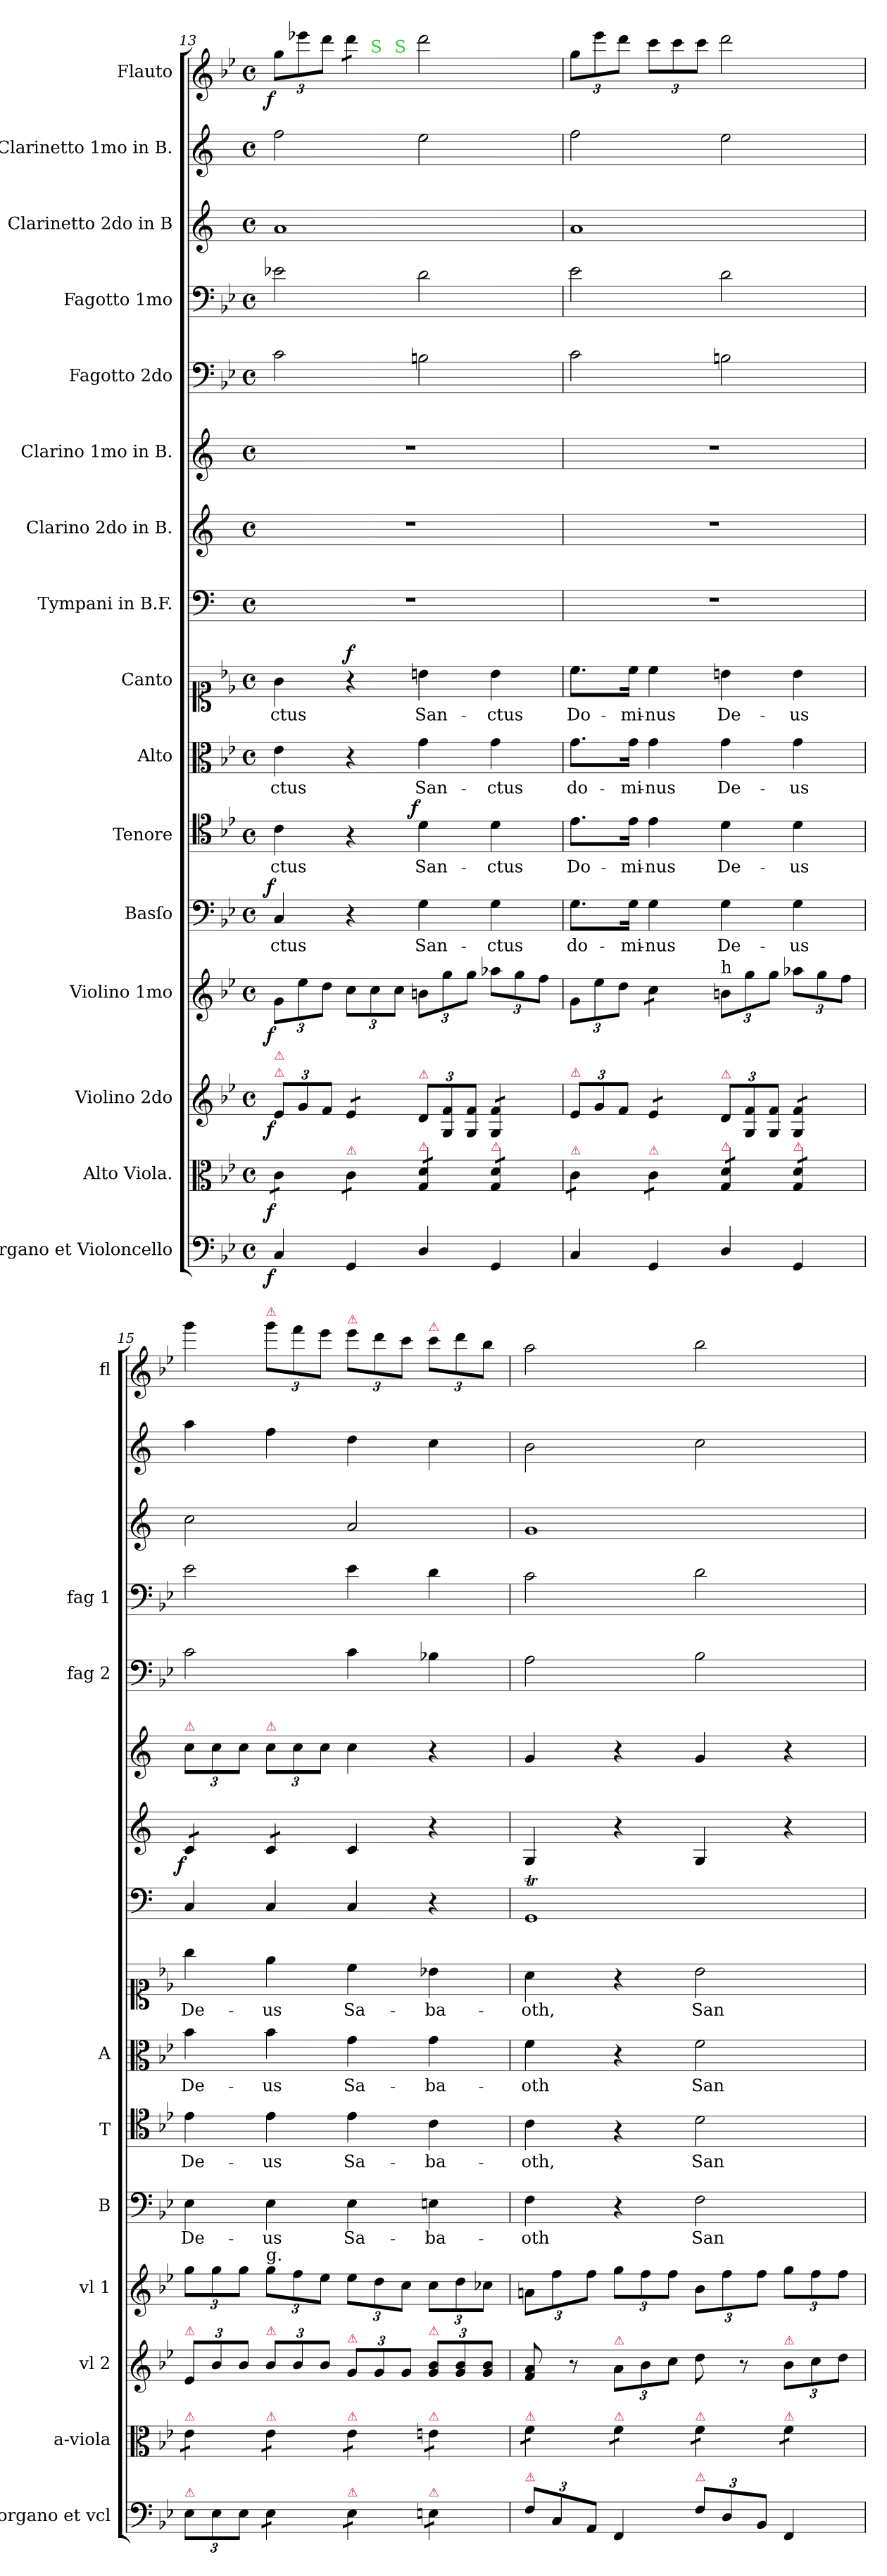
**kern	**dynam	**kern	**dynam	**kern	**dynam	**kern	**dynam	**kern	**text	**dynam	**kern	**text	**dynam	**kern	**text	**dynam	**kern	**text	**dynam	**kern	**kern	**dynam	**kern	**kern	**kern	**kern	**kern	**kern	**dynam
*part16	*part16	*part15	*part15	*part14	*part14	*part13	*part13	*part12	*part12	*part12	*part11	*part11	*part11	*part10	*part10	*part10	*part9	*part9	*part9	*part8	*part7	*part7	*part6	*part5	*part4	*part3	*part2	*part1	*part1
*staff16	*staff16	*staff15	*staff15	*staff14	*staff14	*staff13	*staff13	*staff12	*staff12	*staff12	*staff11	*staff11	*staff11	*staff10	*staff10	*staff10	*staff9	*staff9	*staff9	*staff8	*staff7	*staff7	*staff6	*staff5	*staff4	*staff3	*staff2	*staff1	*staff1
*I"Organo et Violoncello	*	*I"Alto Viola.	*	*I"Violino 2do	*	*I"Violino 1mo	*	*I"Basſo	*	*	*I"Tenore	*	*	*I"Alto	*	*	*I"Canto	*	*	*I"Tympani in B.F.	*I"Clarino 2do in B.	*	*I"Clarino 1mo in B.	*I"Fagotto 2do	*I"Fagotto 1mo	*I"Clarinetto 2do in B	*I"Clarinetto 1mo in B.	*I"Flauto	*
*I'organo et vcl	*	*I'a-viola	*	*I'vl 2	*	*I'vl 1	*	*I'B	*	*	*I'T	*	*	*I'A	*	*	*	*	*	*	*	*	*	*I'fag 2	*I'fag 1	*	*	*I'fl	*
*clefF4	*	*clefC3	*	*clefG2	*	*clefG2	*	*clefF4	*	*	*clefC4	*	*	*clefC3	*	*	*clefC1	*	*	*clefF4	*clefG2	*	*clefG2	*clefF4	*clefF4	*clefG2	*clefG2	*clefG2	*
*	*	*	*	*	*	*	*	*	*	*	*	*	*	*	*	*	*	*	*	*ITrd1c2	*ITrd1c2	*	*ITrd1c2	*	*	*ITrd1c2	*ITrd1c2	*	*
*k[b-e-]	*	*k[b-e-]	*	*k[b-e-]	*	*k[b-e-]	*	*k[b-e-]	*	*	*k[b-e-]	*	*	*k[b-e-]	*	*	*k[b-e-]	*	*	*k[b-e-]	*k[b-e-]	*	*k[b-e-]	*k[b-e-]	*k[b-e-]	*k[b-e-]	*k[b-e-]	*k[b-e-]	*
*B-:	*	*B-:	*	*B-:	*	*B-:	*	*B-:	*	*	*B-:	*	*	*B-:	*	*	*B-:	*	*	*B-:	*B-:	*	*B-:	*B-:	*B-:	*B-:	*B-:	*B-:	*
*M4/4	*	*M4/4	*	*M4/4	*	*M4/4	*	*M4/4	*	*	*M4/4	*	*	*M4/4	*	*	*M4/4	*	*	*M4/4	*M4/4	*	*M4/4	*M4/4	*M4/4	*M4/4	*M4/4	*M4/4	*
*met(c)	*	*met(c)	*	*met(c)	*	*met(c)	*	*met(c)	*	*	*met(c)	*	*	*met(c)	*	*	*met(c)	*	*	*met(c)	*met(c)	*	*met(c)	*met(c)	*met(c)	*met(c)	*met(c)	*met(c)	*
=13	=13	=13	=13	=13	=13	=13	=13	=13	=13	=13	=13	=13	=13	=13	=13	=13	=13	=13	=13	=13	=13	=13	=13	=13	=13	=13	=13	=13	=13
!	!	!	!	!	!	!	!	!	!	!	!	!	!	!	!	!	!	!	!	!	!	!	!	!	!	!	!	!LO:TX:a:color=crimson:t=⚠	!
!	!	!	!	!LO:TX:a:color=crimson:t=⚠	!	!	!	!	!	!	!	!	!	!	!	!	!	!	!	!	!	!	!	!	!	!	!	!	!
!	!	!	!	!LO:TX:a:color=crimson:t=⚠	!	!	!	!	!	!	!	!	!	!	!	!	!	!	!	!	!	!	!	!	!	!	!	!	!
!	!	!LO:TX:a:color=crimson:t=⚠	!	!	!	!	!	!	!	!	!	!	!	!	!	!	!	!	!	!	!	!	!	!	!	!	!	!	!
!	!	!LO:TX:a:color=crimson:t=⚠	!	!	!	!	!	!	!	!	!	!	!	!	!	!	!	!	!	!	!	!	!	!	!	!	!	!	!
!	!LO:DY:rj	!	!LO:DY:rj	!	!LO:DY:rj	!	!LO:DY:b:rj	!	!	!LO:DY:a:rj	!	!	!	!	!	!	!	!	!	!	!	!	!	!	!	!	!	!	!LO:DY:rj
*	*	*	*	*	*	*	*	*	*	*	*	*	*	*	*	*	*	*	*	*	*	*	*	*	*	*	*	*^	*
*	*	*	*	*	*	*	*	*	*	*	*	*	*	*	*	*	*	*	*	*	*	*	*	*	*	*	*	*	*^	*
*	*	*tremolo	*	*	*	*	*	*	*	*	*	*	*	*	*	*	*	*	*	*	*	*	*	*	*	*	*	*	*	*	*
4C/	f	8c\L	f.	12e-/L	f.	12g\L	f.	4C/	-ctus	f	4c\	-ctus	.	4e-\	-ctus	.	4g\	-ctus	.	1r	1r	.	1r	2c\	2e-X\	1g/	2ee-\	12gg\L	3ryy	3ryy	f
.	.	.	.	12g/	.	12ee-\	.	.	.	.	.	.	.	.	.	.	.	.	.	.	.	.	.	.	.	.	.	12eee-X\	.	.	.
.	.	8c\J	.	.	.	.	.	.	.	.	.	.	.	.	.	.	.	.	.	.	.	.	.	.	.	.	.	.	.	.	.
.	.	.	.	12f/J	.	12dd\J	.	.	.	.	.	.	.	.	.	.	.	.	.	.	.	.	.	.	.	.	.	12ddd\J	.	.	.
!	!	!	!	!	!	!	!	!	!	!	!	!	!	!	!	!	!	!	!	!	!	!	!	!	!	!	!	!LO:TX:a:color=limegreen:t=S	!	!	!
!	!	!	!	!	!	!	!	!	!	!	!	!	!	!	!	!	!	!	!	!	!	!	!	!	!	!	!	!LO:TX:a:color=crimson:t=⚠	!	!	!
!	!	!	!	!LO:TX:a:color=crimson:t=⚠	!	!	!	!	!	!	!	!	!	!	!	!	!	!	!	!	!	!	!	!	!	!	!	!	!	!	!
!	!	!LO:TX:a:color=crimson:t=⚠	!	!	!	!	!	!	!	!	!	!	!	!	!	!	!	!	!	!	!	!	!	!	!	!	!	!	!	!	!
!	!	!	!	!	!	!	!	!	!	!	!	!	!	!	!	!	!	!	!LO:DY:b	!	!	!	!	!	!	!	!	!	!	!	!
*	*	*	*	*tremolo	*	*	*	*	*	*	*	*	*	*	*	*	*	*	*	*	*	*	*	*	*	*	*	*	*	*	*
*	*	*	*	*	*	*	*	*	*	*	*	*	*	*	*	*	*	*	*	*	*	*	*	*	*	*	*	*tremolo	*	*	*
4GG/	.	8c\L	.	8e-/L	.	12cc\L	.	4r	.	.	4r	.	.	4r	.	.	4r	.	f	.	.	.	.	.	.	.	.	8ddd\L	.	.	.
!	!	!	!	!	!	!	!	!	!	!	!	!	!	!	!	!	!	!	!	!	!	!	!	!	!	!	!	!	!LO:TX:a:color=limegreen:t=S	!	!
.	.	.	.	.	.	12cc\	.	.	.	.	.	.	.	.	.	.	.	.	.	.	.	.	.	.	.	.	.	.	3%2ryy	12ryy	.
.	.	8c\J	.	8e-/J	.	.	.	.	.	.	.	.	.	.	.	.	.	.	.	.	.	.	.	.	.	.	.	8ddd\J	.	.	.
*	*	*	*	*	*	*	*	*	*	*	*	*	*	*	*	*	*	*	*	*	*	*	*	*	*	*	*	*Xtremolo	*	*	*
*	*	*	*	*Xtremolo	*	*	*	*	*	*	*	*	*	*	*	*	*	*	*	*	*	*	*	*	*	*	*	*	*	*	*
!	!	!	!	!	!	!	!	!	!	!	!	!	!	!	!	!	!	!	!	!	!	!	!	!	!	!	!	!	!	!LO:TX:a:color=limegreen:t=S	!
.	.	.	.	.	.	12cc\J	.	.	.	.	.	.	.	.	.	.	.	.	.	.	.	.	.	.	.	.	.	.	.	3..ryy	.
!	!	!	!	!LO:TX:a:color=crimson:t=⚠	!	!	!	!	!	!	!	!	!	!	!	!	!	!	!	!	!	!	!	!	!	!	!	!	!	!	!
!	!	!LO:TX:a:color=crimson:t=⚠	!	!	!	!	!	!	!	!	!	!	!	!	!	!	!	!	!	!	!	!	!	!	!	!	!	!	!	!	!
!	!	!	!	!	!	!	!	!	!	!	!	!	!LO:DY:a:rj	!	!	!LO:DY:a:rj	!	!	!	!	!	!	!	!	!	!	!	!	!	!	!
4D/	.	8G/ 8d/L	.	12d/L	.	12bn\L	.	4G\	San-	.	4d\	San-	f.	4g\	San-	forto	4bn\	San-	.	.	.	.	.	2Bn\	2d\	.	2dd\	2ddd\	.	.	.
.	.	.	.	12G/ 12f/	.	12gg\	.	.	.	.	.	.	.	.	.	.	.	.	.	.	.	.	.	.	.	.	.	.	.	.	.
.	.	8G/ 8d/J	.	.	.	.	.	.	.	.	.	.	.	.	.	.	.	.	.	.	.	.	.	.	.	.	.	.	.	.	.
.	.	.	.	12G/ 12f/J	.	12gg\J	.	.	.	.	.	.	.	.	.	.	.	.	.	.	.	.	.	.	.	.	.	.	.	.	.
!	!	!LO:TX:a:color=crimson:t=⚠	!	!	!	!	!	!	!	!	!	!	!	!	!	!	!	!	!	!	!	!	!	!	!	!	!	!	!	!	!
*	*	*	*	*tremolo	*	*	*	*	*	*	*	*	*	*	*	*	*	*	*	*	*	*	*	*	*	*	*	*	*	*	*
4GG/	.	8G/ 8d/L	.	8G/ 8f/L	.	12aa-X\L	.	4G\	-ctus	.	4d\	-ctus	.	4g\	-ctus	.	4b\	-ctus	.	.	.	.	.	.	.	.	.	.	.	.	.
.	.	.	.	.	.	12gg\	.	.	.	.	.	.	.	.	.	.	.	.	.	.	.	.	.	.	.	.	.	.	.	.	.
.	.	8G/ 8d/J	.	8G/ 8f/J	.	.	.	.	.	.	.	.	.	.	.	.	.	.	.	.	.	.	.	.	.	.	.	.	.	.	.
*	*	*	*	*Xtremolo	*	*	*	*	*	*	*	*	*	*	*	*	*	*	*	*	*	*	*	*	*	*	*	*	*	*	*
.	.	.	.	.	.	12ff\J	.	.	.	.	.	.	.	.	.	.	.	.	.	.	.	.	.	.	.	.	.	.	.	.	.
=14	=14	=14	=14	=14	=14	=14	=14	=14	=14	=14	=14	=14	=14	=14	=14	=14	=14	=14	=14	=14	=14	=14	=14	=14	=14	=14	=14	=14	=14	=14	=14
!	!	!	!	!	!	!	!	!	!	!	!	!	!	!	!	!	!	!	!	!	!	!	!	!	!	!	!	!LO:TX:a:color=crimson:t=⚠	!	!	!
!	!	!	!	!LO:TX:a:color=crimson:t=⚠	!	!	!	!	!	!	!	!	!	!	!	!	!	!	!	!	!	!	!	!	!	!	!	!	!	!	!
!	!	!LO:TX:a:color=crimson:t=⚠	!	!	!	!	!	!	!	!	!	!	!	!	!	!	!	!	!	!	!	!	!	!	!	!	!	!	!	!	!
*	*	*	*	*	*	*	*	*	*	*	*	*	*	*	*	*	*	*	*	*	*	*	*	*	*	*	*	*v	*v	*v	*
4C/	.	8c\L	.	12e-/L	.	12g\L	.	8.G\L	do-	.	8.e-\L	Do-	.	8.g\L	do-	.	8.cc\L	Do-	.	1r	1r	.	1r	2c\	2e-\	1g/	2ee-\	12gg\L	.
.	.	.	.	12g/	.	12ee-\	.	.	.	.	.	.	.	.	.	.	.	.	.	.	.	.	.	.	.	.	.	12eee-\	.
.	.	8c\J	.	.	.	.	.	.	.	.	.	.	.	.	.	.	.	.	.	.	.	.	.	.	.	.	.	.	.
.	.	.	.	12f/J	.	12dd\J	.	.	.	.	.	.	.	.	.	.	.	.	.	.	.	.	.	.	.	.	.	12ddd\J	.
.	.	.	.	.	.	.	.	16G\Jk	-mi-	.	16e-\Jk	-mi-	.	16g\Jk	-mi-	.	16cc\Jk	-mi-	.	.	.	.	.	.	.	.	.	.	.
!	!	!	!	!LO:TX:a:color=crimson:t=⚠	!	!	!	!	!	!	!	!	!	!	!	!	!	!	!	!	!	!	!	!	!	!	!	!	!
!	!	!LO:TX:a:color=crimson:t=⚠	!	!	!	!	!	!	!	!	!	!	!	!	!	!	!	!	!	!	!	!	!	!	!	!	!	!	!
*	*	*	*	*tremolo	*	*	*	*	*	*	*	*	*	*	*	*	*	*	*	*	*	*	*	*	*	*	*	*	*
*	*	*	*	*	*	*tremolo	*	*	*	*	*	*	*	*	*	*	*	*	*	*	*	*	*	*	*	*	*	*	*
4GG/	.	8c\L	.	8e-/L	.	8cc\L	.	4G\	-nus	.	4e-\	-nus	.	4g\	-nus	.	4cc\	-nus	.	.	.	.	.	.	.	.	.	12ccc\L	.
.	.	.	.	.	.	.	.	.	.	.	.	.	.	.	.	.	.	.	.	.	.	.	.	.	.	.	.	12ccc\	.
.	.	8c\J	.	8e-/J	.	8cc\J	.	.	.	.	.	.	.	.	.	.	.	.	.	.	.	.	.	.	.	.	.	.	.
*	*	*	*	*	*	*Xtremolo	*	*	*	*	*	*	*	*	*	*	*	*	*	*	*	*	*	*	*	*	*	*	*
*	*	*	*	*Xtremolo	*	*	*	*	*	*	*	*	*	*	*	*	*	*	*	*	*	*	*	*	*	*	*	*	*
.	.	.	.	.	.	.	.	.	.	.	.	.	.	.	.	.	.	.	.	.	.	.	.	.	.	.	.	12ccc\J	.
!	!	!	!	!	!	!LO:TX:a:t=h	!	!	!	!	!	!	!	!	!	!	!	!	!	!	!	!	!	!	!	!	!	!	!
!	!	!	!	!LO:TX:a:color=crimson:t=⚠	!	!	!	!	!	!	!	!	!	!	!	!	!	!	!	!	!	!	!	!	!	!	!	!	!
!	!	!LO:TX:a:color=crimson:t=⚠	!	!	!	!	!	!	!	!	!	!	!	!	!	!	!	!	!	!	!	!	!	!	!	!	!	!	!
4D/	.	8G/ 8d/L	.	12d/L	.	12bn\L	.	4G\	De-	.	4d\	De-	.	4g\	De-	.	4bn\	De-	.	.	.	.	.	2Bn\	2d\	.	2dd\	2ddd\	.
.	.	.	.	12G/ 12f/	.	12gg\	.	.	.	.	.	.	.	.	.	.	.	.	.	.	.	.	.	.	.	.	.	.	.
.	.	8G/ 8d/J	.	.	.	.	.	.	.	.	.	.	.	.	.	.	.	.	.	.	.	.	.	.	.	.	.	.	.
.	.	.	.	12G/ 12f/J	.	12gg\J	.	.	.	.	.	.	.	.	.	.	.	.	.	.	.	.	.	.	.	.	.	.	.
!	!	!LO:TX:a:color=crimson:t=⚠	!	!	!	!	!	!	!	!	!	!	!	!	!	!	!	!	!	!	!	!	!	!	!	!	!	!	!
*	*	*	*	*tremolo	*	*	*	*	*	*	*	*	*	*	*	*	*	*	*	*	*	*	*	*	*	*	*	*	*
4GG/	.	8G/ 8d/L	.	8G/ 8f/L	.	12aa-X\L	.	4G\	-us	.	4d\	-us	.	4g\	-us	.	4b\	-us	.	.	.	.	.	.	.	.	.	.	.
.	.	.	.	.	.	12gg\	.	.	.	.	.	.	.	.	.	.	.	.	.	.	.	.	.	.	.	.	.	.	.
.	.	8G/ 8d/J	.	8G/ 8f/J	.	.	.	.	.	.	.	.	.	.	.	.	.	.	.	.	.	.	.	.	.	.	.	.	.
*	*	*	*	*Xtremolo	*	*	*	*	*	*	*	*	*	*	*	*	*	*	*	*	*	*	*	*	*	*	*	*	*
.	.	.	.	.	.	12ff\J	.	.	.	.	.	.	.	.	.	.	.	.	.	.	.	.	.	.	.	.	.	.	.
=15	=15	=15	=15	=15	=15	=15	=15	=15	=15	=15	=15	=15	=15	=15	=15	=15	=15	=15	=15	=15	=15	=15	=15	=15	=15	=15	=15	=15	=15
!	!	!	!	!	!	!	!	!	!	!	!	!	!	!	!	!	!	!	!	!	!	!	!LO:TX:a:color=crimson:t=⚠	!	!	!	!	!	!
!	!	!	!	!	!	!	!	!	!	!	!	!	!	!	!	!	!	!	!	!	!LO:TX:a:color=crimson:t=⚠	!	!	!	!	!	!	!	!
!	!	!	!	!	!	!	!	!	!	!	!	!	!	!	!	!	!	!	!	!	!LO:TX:a:color=crimson:t=⚠	!	!	!	!	!	!	!	!
!	!	!	!	!LO:TX:a:color=crimson:t=⚠	!	!	!	!	!	!	!	!	!	!	!	!	!	!	!	!	!	!	!	!	!	!	!	!	!
!	!	!LO:TX:a:color=crimson:t=⚠	!	!	!	!	!	!	!	!	!	!	!	!	!	!	!	!	!	!	!	!	!	!	!	!	!	!	!
!LO:TX:a:color=crimson:t=⚠	!	!	!	!	!	!	!	!	!	!	!	!	!	!	!	!	!	!	!	!	!	!	!	!	!	!	!	!	!
!	!	!	!	!	!	!	!	!	!	!	!	!	!	!	!	!	!	!	!	!	!	!LO:DY:rj	!	!	!	!	!	!	!
*	*	*	*	*	*	*	*	*	*	*	*	*	*	*	*	*	*	*	*	*	*tremolo	*	*	*	*	*	*	*	*
12E-\L	.	8e-\L	.	12e-/L	.	12gg\L	.	4E-\	De-	.	4e-\	De-	.	4b-\	De-	.	4gg\	De-	.	4BB-/	8B-/L	f	12b-\L	2c\	2e-\	2b-\	4gg\	4ggg\	.
12E-\	.	.	.	12b-/	.	12gg\	.	.	.	.	.	.	.	.	.	.	.	.	.	.	.	.	12b-\	.	.	.	.	.	.
.	.	8e-\J	.	.	.	.	.	.	.	.	.	.	.	.	.	.	.	.	.	.	8B-/J	.	.	.	.	.	.	.	.
12E-\J	.	.	.	12b-/J	.	12gg\J	.	.	.	.	.	.	.	.	.	.	.	.	.	.	.	.	12b-\J	.	.	.	.	.	.
!	!	!	!	!	!	!	!	!	!	!	!	!	!	!	!	!	!	!	!	!	!	!	!	!	!	!	!	!LO:TX:a:color=crimson:t=⚠	!
!	!	!	!	!	!	!	!	!	!	!	!	!	!	!	!	!	!	!	!	!	!	!	!LO:TX:a:color=crimson:t=⚠	!	!	!	!	!	!
!	!	!	!	!	!	!LO:TX:a:t=g.	!	!	!	!	!	!	!	!	!	!	!	!	!	!	!	!	!	!	!	!	!	!	!
!	!	!	!	!LO:TX:a:color=crimson:t=⚠	!	!	!	!	!	!	!	!	!	!	!	!	!	!	!	!	!	!	!	!	!	!	!	!	!
!	!	!LO:TX:a:color=crimson:t=⚠	!	!	!	!	!	!	!	!	!	!	!	!	!	!	!	!	!	!	!	!	!	!	!	!	!	!	!
!LO:TX:a:color=crimson:t=⚠	!	!	!	!	!	!	!	!	!	!	!	!	!	!	!	!	!	!	!	!	!	!	!	!	!	!	!	!	!
*tremolo	*	*	*	*	*	*	*	*	*	*	*	*	*	*	*	*	*	*	*	*	*	*	*	*	*	*	*	*	*
8E-\L	.	8e-\L	.	12b-/L	.	12gg\L	.	4E-\	-us	.	4e-\	-us	.	4b-\	-us	.	4ee-\	-us	.	4BB-/	8B-/L	.	12b-\L	.	.	.	4ee-\	12ggg\L	.
.	.	.	.	12b-/	.	12ff\	.	.	.	.	.	.	.	.	.	.	.	.	.	.	.	.	12b-\	.	.	.	.	12fff\	.
8E-\J	.	8e-\J	.	.	.	.	.	.	.	.	.	.	.	.	.	.	.	.	.	.	8B-/J	.	.	.	.	.	.	.	.
*	*	*	*	*	*	*	*	*	*	*	*	*	*	*	*	*	*	*	*	*	*Xtremolo	*	*	*	*	*	*	*	*
.	.	.	.	12b-/J	.	12ee-\J	.	.	.	.	.	.	.	.	.	.	.	.	.	.	.	.	12b-\J	.	.	.	.	12eee-\J	.
!	!	!	!	!	!	!	!	!	!	!	!	!	!	!	!	!	!	!	!	!	!	!	!	!	!	!	!	!LO:TX:a:color=crimson:t=⚠	!
!	!	!	!	!LO:TX:a:color=crimson:t=⚠	!	!	!	!	!	!	!	!	!	!	!	!	!	!	!	!	!	!	!	!	!	!	!	!	!
!	!	!LO:TX:a:color=crimson:t=⚠	!	!	!	!	!	!	!	!	!	!	!	!	!	!	!	!	!	!	!	!	!	!	!	!	!	!	!
!LO:TX:a:color=crimson:t=⚠	!	!	!	!	!	!	!	!	!	!	!	!	!	!	!	!	!	!	!	!	!	!	!	!	!	!	!	!	!
8E-\L	.	8e-\L	.	12g/L	.	12ee-\L	.	4E-\	Sa-	.	4e-\	Sa-	.	4g\	Sa-	.	4cc\	Sa-	.	4BB-/	4B-/	.	4b-\	4c\	4e-\	2g/	4cc\	12eee-\L	.
.	.	.	.	12g/	.	12dd\	.	.	.	.	.	.	.	.	.	.	.	.	.	.	.	.	.	.	.	.	.	12ddd\	.
8E-\J	.	8e-\J	.	.	.	.	.	.	.	.	.	.	.	.	.	.	.	.	.	.	.	.	.	.	.	.	.	.	.
.	.	.	.	12g/J	.	12cc\J	.	.	.	.	.	.	.	.	.	.	.	.	.	.	.	.	.	.	.	.	.	12ccc\J	.
!	!	!	!	!	!	!	!	!	!	!	!	!	!	!	!	!	!	!	!	!	!	!	!	!	!	!	!	!LO:TX:a:color=crimson:t=⚠	!
!	!	!	!	!LO:TX:a:color=crimson:t=⚠	!	!	!	!	!	!	!	!	!	!	!	!	!	!	!	!	!	!	!	!	!	!	!	!	!
!	!	!LO:TX:a:color=crimson:t=⚠	!	!	!	!	!	!	!	!	!	!	!	!	!	!	!	!	!	!	!	!	!	!	!	!	!	!	!
!LO:TX:a:color=crimson:t=⚠	!	!	!	!	!	!	!	!	!	!	!	!	!	!	!	!	!	!	!	!	!	!	!	!	!	!	!	!	!
8En\L	.	8en\L	.	12g/ 12b-/L	.	12cc\L	.	4En\	-ba-	.	4c\	-ba-	.	4g\	-ba-	.	4b-X\	-ba-	.	4r	4r	.	4r	4B-X\	4d\	.	4b-\	12ccc\L	.
.	.	.	.	12g/ 12b-/	.	12dd\	.	.	.	.	.	.	.	.	.	.	.	.	.	.	.	.	.	.	.	.	.	12ddd\	.
8En\J	.	8en\J	.	.	.	.	.	.	.	.	.	.	.	.	.	.	.	.	.	.	.	.	.	.	.	.	.	.	.
*Xtremolo	*	*	*	*	*	*	*	*	*	*	*	*	*	*	*	*	*	*	*	*	*	*	*	*	*	*	*	*	*
.	.	.	.	12g/ 12b-/J	.	12cc-X\J	.	.	.	.	.	.	.	.	.	.	.	.	.	.	.	.	.	.	.	.	.	12bb-\J	.
=16	=16	=16	=16	=16	=16	=16	=16	=16	=16	=16	=16	=16	=16	=16	=16	=16	=16	=16	=16	=16	=16	=16	=16	=16	=16	=16	=16	=16	=16
!	!	!LO:TX:a:color=crimson:t=⚠	!	!	!	!	!	!	!	!	!	!	!	!	!	!	!	!	!	!	!	!	!	!	!	!	!	!	!
!LO:TX:a:color=crimson:t=⚠	!	!	!	!	!	!	!	!	!	!	!	!	!	!	!	!	!	!	!	!	!	!	!	!	!	!	!	!	!
12F/L	.	8f\L	.	8f/ 8a/	.	12an\L	.	4F\	-oth	.	4c\	-oth,	.	4f\	-oth	.	4a\	-oth,	.	1FFT/	4F/	.	4f/	2A\	2c\	1f/	2a\	2aa\	.
12C/	.	.	.	.	.	12ff\	.	.	.	.	.	.	.	.	.	.	.	.	.	.	.	.	.	.	.	.	.	.	.
.	.	8f\J	.	8r	.	.	.	.	.	.	.	.	.	.	.	.	.	.	.	.	.	.	.	.	.	.	.	.	.
12AA/J	.	.	.	.	.	12ff\J	.	.	.	.	.	.	.	.	.	.	.	.	.	.	.	.	.	.	.	.	.	.	.
!	!	!	!	!LO:TX:a:color=crimson:t=⚠	!	!	!	!	!	!	!	!	!	!	!	!	!	!	!	!	!	!	!	!	!	!	!	!	!
!	!	!LO:TX:a:color=crimson:t=⚠	!	!	!	!	!	!	!	!	!	!	!	!	!	!	!	!	!	!	!	!	!	!	!	!	!	!	!
4FF/	.	8f\L	.	12a\L	.	12gg\L	.	4r	.	.	4r	.	.	4r	.	.	4r	.	.	.	4r	.	4r	.	.	.	.	.	.
.	.	.	.	12b-\	.	12ff\	.	.	.	.	.	.	.	.	.	.	.	.	.	.	.	.	.	.	.	.	.	.	.
.	.	8f\J	.	.	.	.	.	.	.	.	.	.	.	.	.	.	.	.	.	.	.	.	.	.	.	.	.	.	.
.	.	.	.	12cc\J	.	12ff\J	.	.	.	.	.	.	.	.	.	.	.	.	.	.	.	.	.	.	.	.	.	.	.
!	!	!LO:TX:a:color=crimson:t=⚠	!	!	!	!	!	!	!	!	!	!	!	!	!	!	!	!	!	!	!	!	!	!	!	!	!	!	!
!LO:TX:a:color=crimson:t=⚠	!	!	!	!	!	!	!	!	!	!	!	!	!	!	!	!	!	!	!	!	!	!	!	!	!	!	!	!	!
12F/L	.	8f\L	.	8dd\	.	12b-\L	.	2F\	San-	.	2d\	San-	.	2f\	San-	.	2b-\	San-	.	.	4F/	.	4f/	2B-\	2d\	.	2b-\	2bb-\	.
12D/	.	.	.	.	.	12ff\	.	.	.	.	.	.	.	.	.	.	.	.	.	.	.	.	.	.	.	.	.	.	.
.	.	8f\J	.	8r	.	.	.	.	.	.	.	.	.	.	.	.	.	.	.	.	.	.	.	.	.	.	.	.	.
12BB-/J	.	.	.	.	.	12ff\J	.	.	.	.	.	.	.	.	.	.	.	.	.	.	.	.	.	.	.	.	.	.	.
!	!	!	!	!LO:TX:a:color=crimson:t=⚠	!	!	!	!	!	!	!	!	!	!	!	!	!	!	!	!	!	!	!	!	!	!	!	!	!
!	!	!LO:TX:a:color=crimson:t=⚠	!	!	!	!	!	!	!	!	!	!	!	!	!	!	!	!	!	!	!	!	!	!	!	!	!	!	!
4FF/	.	8f\L	.	12b-\L	.	12gg\L	.	.	.	.	.	.	.	.	.	.	.	.	.	.	4r	.	4r	.	.	.	.	.	.
.	.	.	.	12cc\	.	12ff\	.	.	.	.	.	.	.	.	.	.	.	.	.	.	.	.	.	.	.	.	.	.	.
.	.	8f\J	.	.	.	.	.	.	.	.	.	.	.	.	.	.	.	.	.	.	.	.	.	.	.	.	.	.	.
*	*	*Xtremolo	*	*	*	*	*	*	*	*	*	*	*	*	*	*	*	*	*	*	*	*	*	*	*	*	*	*	*
.	.	.	.	12dd\J	.	12ff\J	.	.	.	.	.	.	.	.	.	.	.	.	.	.	.	.	.	.	.	.	.	.	.
=	=	=	=	=	=	=	=	=	=	=	=	=	=	=	=	=	=	=	=	=	=	=	=	=	=	=	=	=	=
*-	*-	*-	*-	*-	*-	*-	*-	*-	*-	*-	*-	*-	*-	*-	*-	*-	*-	*-	*-	*-	*-	*-	*-	*-	*-	*-	*-	*-	*-
